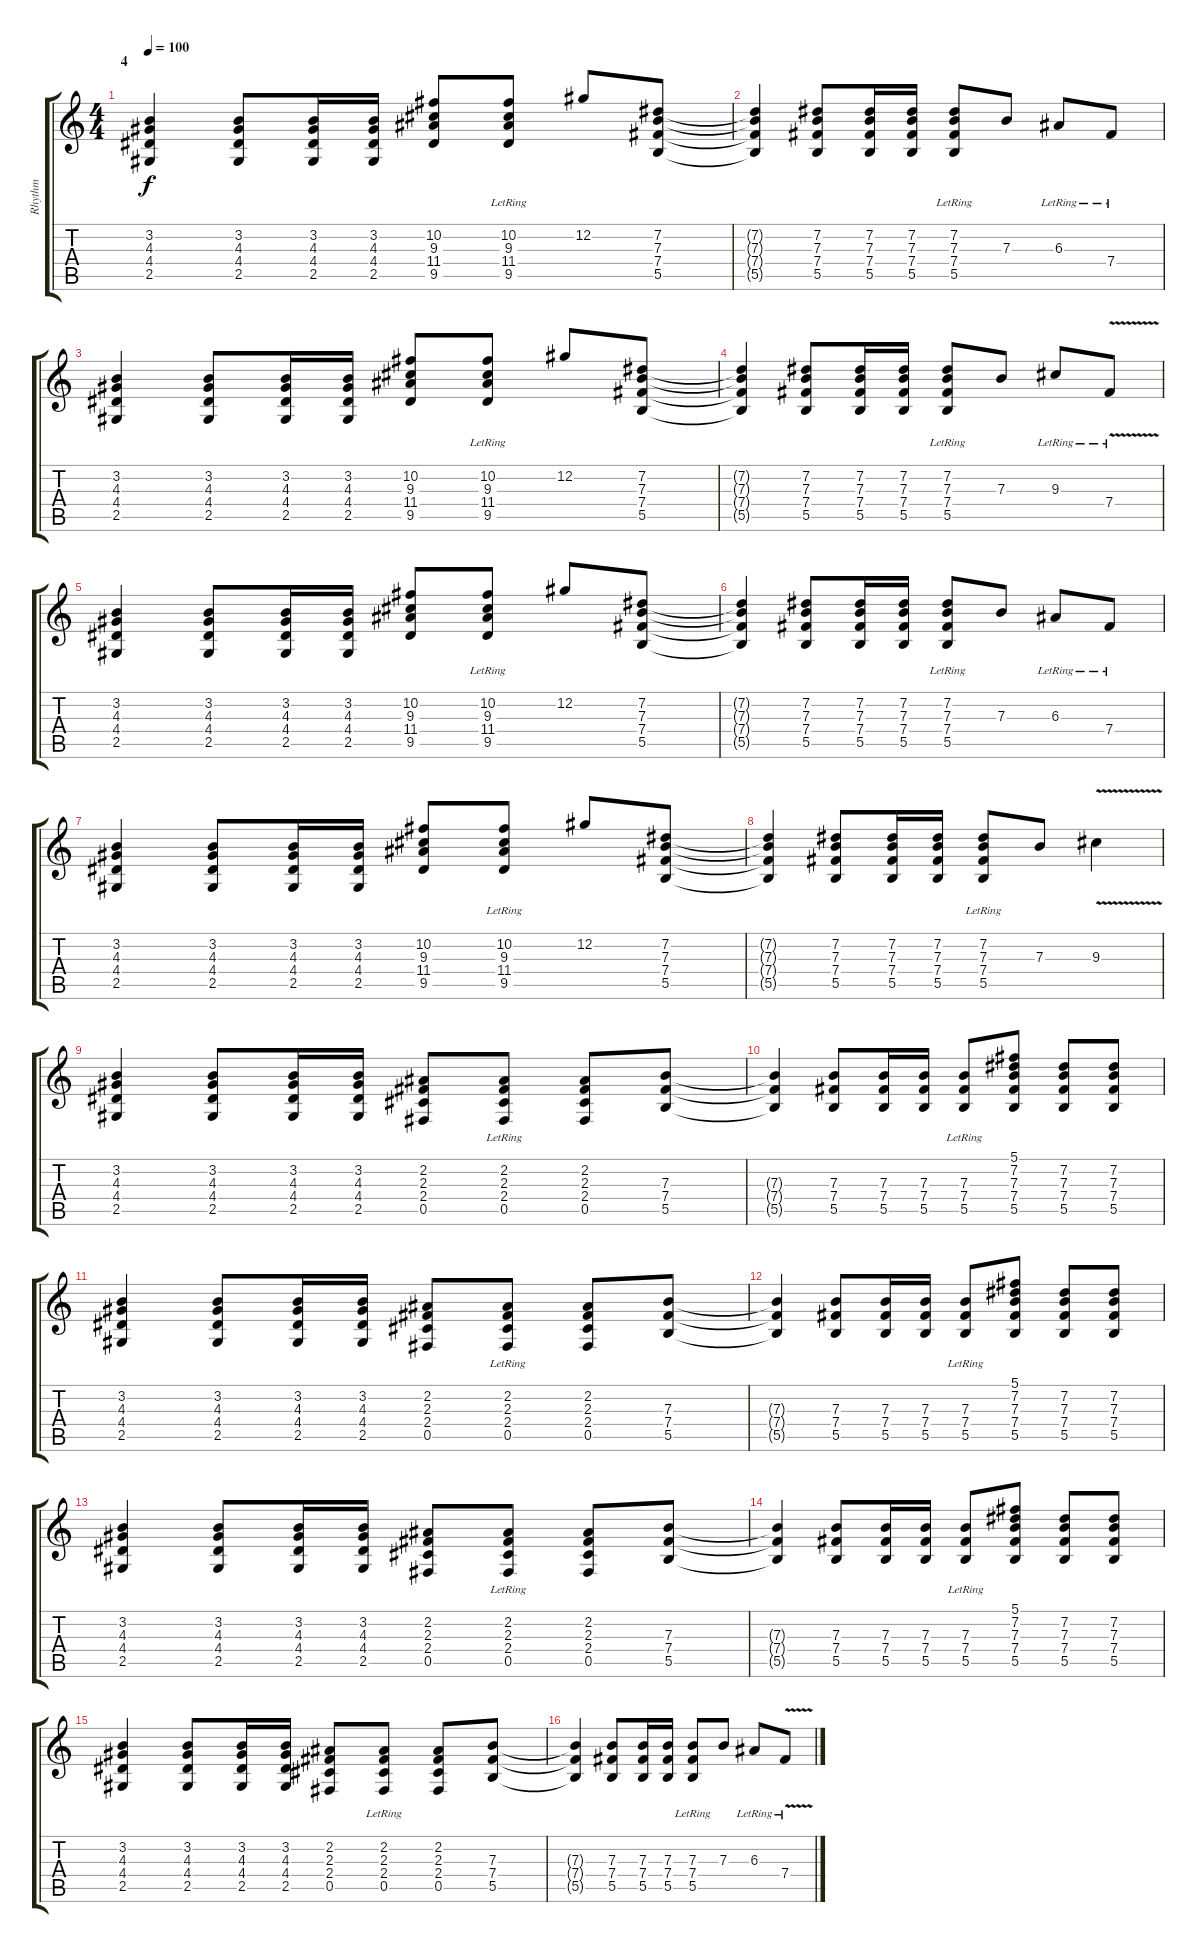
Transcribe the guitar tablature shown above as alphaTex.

\track ("Rhythm" "Rhythm") {instrument acousticguitarsteel}
\staff {score tabs}
\tuning (Db4 Ab3 E3 B2 Gb2 B1) {hide}
\ts (4 4)
\section ("" "4")
\tempo 100
\clef g2
\ks c
(3.2 4.3 4.4 2.5).4{dy f} (3.2 4.3 4.4 2.5).8 (3.2 4.3 4.4 2.5).16 (3.2 4.3 4.4 2.5).16 (10.2 9.3 11.4 9.5).8 (10.2 9.3{lr} 11.4{lr} 9.5{lr}).8 12.2.8 (7.2 7.3 7.4 5.5).8 |
(7.2{t} 7.3{t} 7.4{t} 5.5{t}).4 (7.2 7.3 7.4 5.5).8 (7.2 7.3 7.4 5.5).16 (7.2 7.3 7.4 5.5).16 (7.2{lr} 7.3 7.4{lr} 5.5{lr}).8 7.3.8 6.3{lr}.8 7.4{lr}.8 |
(3.2 4.3 4.4 2.5).4 (3.2 4.3 4.4 2.5).8 (3.2 4.3 4.4 2.5).16 (3.2 4.3 4.4 2.5).16 (10.2 9.3 11.4 9.5).8 (10.2 9.3{lr} 11.4{lr} 9.5{lr}).8 12.2.8 (7.2 7.3 7.4 5.5).8 |
(7.2{t} 7.3{t} 7.4{t} 5.5{t}).4 (7.2 7.3 7.4 5.5).8 (7.2 7.3 7.4 5.5).16 (7.2 7.3 7.4 5.5).16 (7.2{lr} 7.3 7.4{lr} 5.5{lr}).8 7.3.8 9.3{lr}.8 7.4{v lr}.8 |
(3.2 4.3 4.4 2.5).4 (3.2 4.3 4.4 2.5).8 (3.2 4.3 4.4 2.5).16 (3.2 4.3 4.4 2.5).16 (10.2 9.3 11.4 9.5).8 (10.2 9.3{lr} 11.4{lr} 9.5{lr}).8 12.2.8 (7.2 7.3 7.4 5.5).8 |
(7.2{t} 7.3{t} 7.4{t} 5.5{t}).4 (7.2 7.3 7.4 5.5).8 (7.2 7.3 7.4 5.5).16 (7.2 7.3 7.4 5.5).16 (7.2{lr} 7.3 7.4{lr} 5.5{lr}).8 7.3.8 6.3{lr}.8 7.4{lr}.8 |
(3.2 4.3 4.4 2.5).4 (3.2 4.3 4.4 2.5).8 (3.2 4.3 4.4 2.5).16 (3.2 4.3 4.4 2.5).16 (10.2 9.3 11.4 9.5).8 (10.2 9.3{lr} 11.4{lr} 9.5{lr}).8 12.2.8 (7.2 7.3 7.4 5.5).8 |
(7.2{t} 7.3{t} 7.4{t} 5.5{t}).4 (7.2 7.3 7.4 5.5).8 (7.2 7.3 7.4 5.5).16 (7.2 7.3 7.4 5.5).16 (7.2{lr} 7.3 7.4{lr} 5.5{lr}).8 7.3.8 9.3{v}.4 |
(3.2 4.3 4.4 2.5).4 (3.2 4.3 4.4 2.5).8 (3.2 4.3 4.4 2.5).16 (3.2 4.3 4.4 2.5).16 (2.2 2.3 2.4 0.5).8 (2.2 2.3{lr} 2.4{lr} 0.5{lr}).8 (2.2 2.3 2.4 0.5).8 (7.3 7.4 5.5).8 |
(7.3{t} 7.4{t} 5.5{t}).4 (7.3 7.4 5.5).8 (7.3 7.4 5.5).16 (7.3 7.4 5.5).16 (7.3 7.4{lr} 5.5{lr}).8 (5.1 7.2 7.3 7.4 5.5).8 (7.2 7.3 7.4 5.5).8 (7.2 7.3 7.4 5.5).8 |
(3.2 4.3 4.4 2.5).4 (3.2 4.3 4.4 2.5).8 (3.2 4.3 4.4 2.5).16 (3.2 4.3 4.4 2.5).16 (2.2 2.3 2.4 0.5).8 (2.2 2.3{lr} 2.4{lr} 0.5{lr}).8 (2.2 2.3 2.4 0.5).8 (7.3 7.4 5.5).8 |
(7.3{t} 7.4{t} 5.5{t}).4 (7.3 7.4 5.5).8 (7.3 7.4 5.5).16 (7.3 7.4 5.5).16 (7.3 7.4{lr} 5.5{lr}).8 (5.1 7.2 7.3 7.4 5.5).8 (7.2 7.3 7.4 5.5).8 (7.2 7.3 7.4 5.5).8 |
(3.2 4.3 4.4 2.5).4 (3.2 4.3 4.4 2.5).8 (3.2 4.3 4.4 2.5).16 (3.2 4.3 4.4 2.5).16 (2.2 2.3 2.4 0.5).8 (2.2 2.3{lr} 2.4{lr} 0.5{lr}).8 (2.2 2.3 2.4 0.5).8 (7.3 7.4 5.5).8 |
(7.3{t} 7.4{t} 5.5{t}).4 (7.3 7.4 5.5).8 (7.3 7.4 5.5).16 (7.3 7.4 5.5).16 (7.3 7.4{lr} 5.5{lr}).8 (5.1 7.2 7.3 7.4 5.5).8 (7.2 7.3 7.4 5.5).8 (7.2 7.3 7.4 5.5).8 |
(3.2 4.3 4.4 2.5).4 (3.2 4.3 4.4 2.5).8 (3.2 4.3 4.4 2.5).16 (3.2 4.3 4.4 2.5).16 (2.2 2.3 2.4 0.5).8 (2.2 2.3{lr} 2.4{lr} 0.5{lr}).8 (2.2 2.3 2.4 0.5).8 (7.3 7.4 5.5).8 |
(7.3{t} 7.4{t} 5.5{t}).4 (7.3 7.4 5.5).8 (7.3 7.4 5.5).16 (7.3 7.4 5.5).16 (7.3 7.4{lr} 5.5{lr}).8 7.3.8 6.3{lr}.8 7.4{v lr}.8
